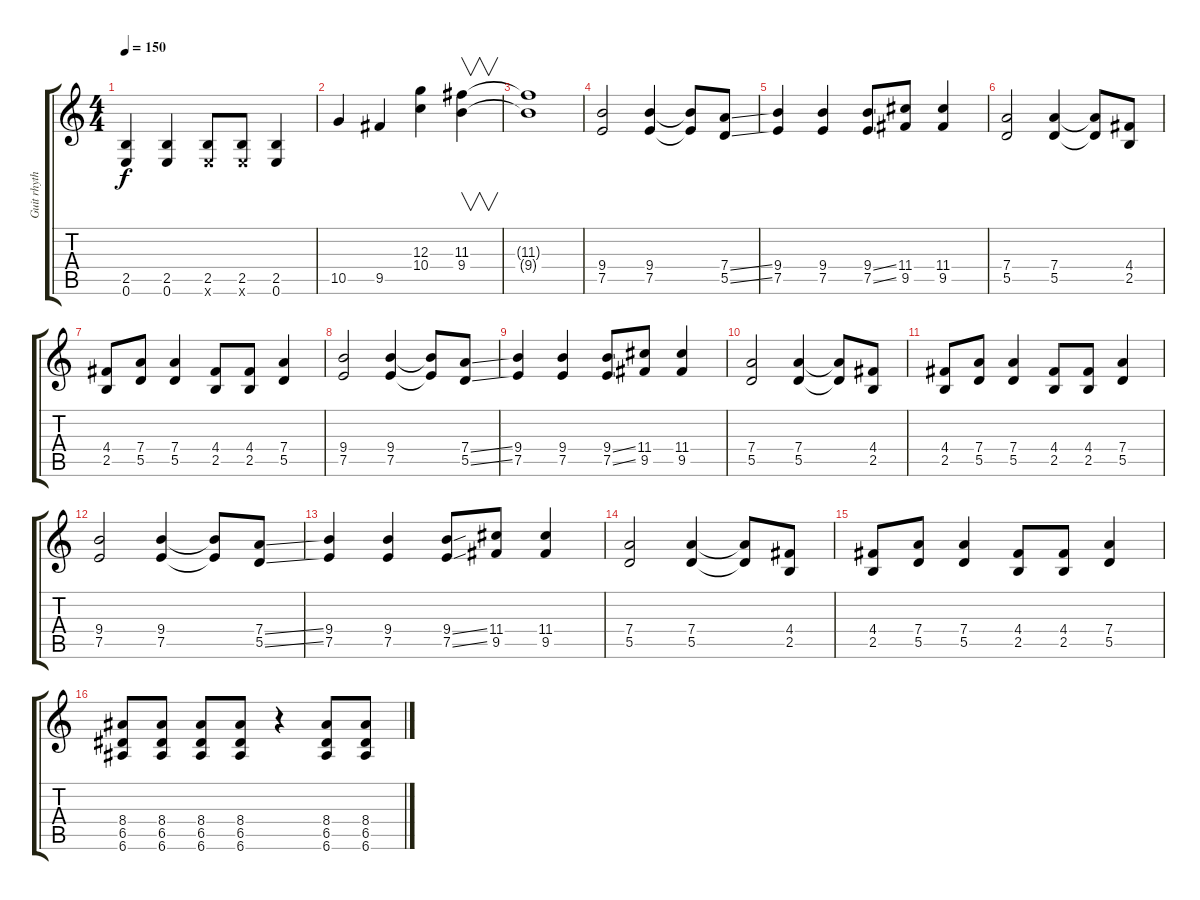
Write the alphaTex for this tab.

\track ("Guit rhythm" "Guit rhyth") {instrument distortionguitar}
\staff {score tabs}
\tuning (E4 B3 G3 D3 A2 E2) {hide}
\ts (4 4)
\tempo 150
\clef g2
\ks c
(2.5 0.6).4{dy f} (2.5 0.6).4 (2.5 0.6{x}).8 (2.5 0.6{x}).8 (2.5 0.6).4 |
10.5.4 9.5.4 (12.3 10.4).4 (11.3 9.4).4{v} |
(11.3{t} 9.4{t}).1 |
(9.4 7.5).2 (9.4 7.5).4 (9.4{t} 7.5{t}).8 (7.4{ss} 5.5{ss}).8 |
(9.4 7.5).4 (9.4 7.5).4 (9.4{ss} 7.5{ss}).8 (11.4 9.5).8 (11.4 9.5).4 |
(7.4 5.5).2 (7.4 5.5).4 (7.4{t} 5.5{t}).8 (4.4 2.5).8 |
(4.4 2.5).8 (7.4 5.5).8 (7.4 5.5).4 (4.4 2.5).8 (4.4 2.5).8 (7.4 5.5).4 |
(9.4 7.5).2 (9.4 7.5).4 (9.4{t} 7.5{t}).8 (7.4{ss} 5.5{ss}).8 |
(9.4 7.5).4 (9.4 7.5).4 (9.4{ss} 7.5{ss}).8 (11.4 9.5).8 (11.4 9.5).4 |
(7.4 5.5).2 (7.4 5.5).4 (7.4{t} 5.5{t}).8 (4.4 2.5).8 |
(4.4 2.5).8 (7.4 5.5).8 (7.4 5.5).4 (4.4 2.5).8 (4.4 2.5).8 (7.4 5.5).4 |
(9.4 7.5).2 (9.4 7.5).4 (9.4{t} 7.5{t}).8 (7.4{ss} 5.5{ss}).8 |
(9.4 7.5).4 (9.4 7.5).4 (9.4{ss} 7.5{ss}).8 (11.4 9.5).8 (11.4 9.5).4 |
(7.4 5.5).2 (7.4 5.5).4 (7.4{t} 5.5{t}).8 (4.4 2.5).8 |
(4.4 2.5).8 (7.4 5.5).8 (7.4 5.5).4 (4.4 2.5).8 (4.4 2.5).8 (7.4 5.5).4 |
(8.4 6.5 6.6).8 (8.4 6.5 6.6).8 (8.4 6.5 6.6).8 (8.4 6.5 6.6).8 r.4 (8.4 6.5 6.6).8 (8.4 6.5 6.6).8
